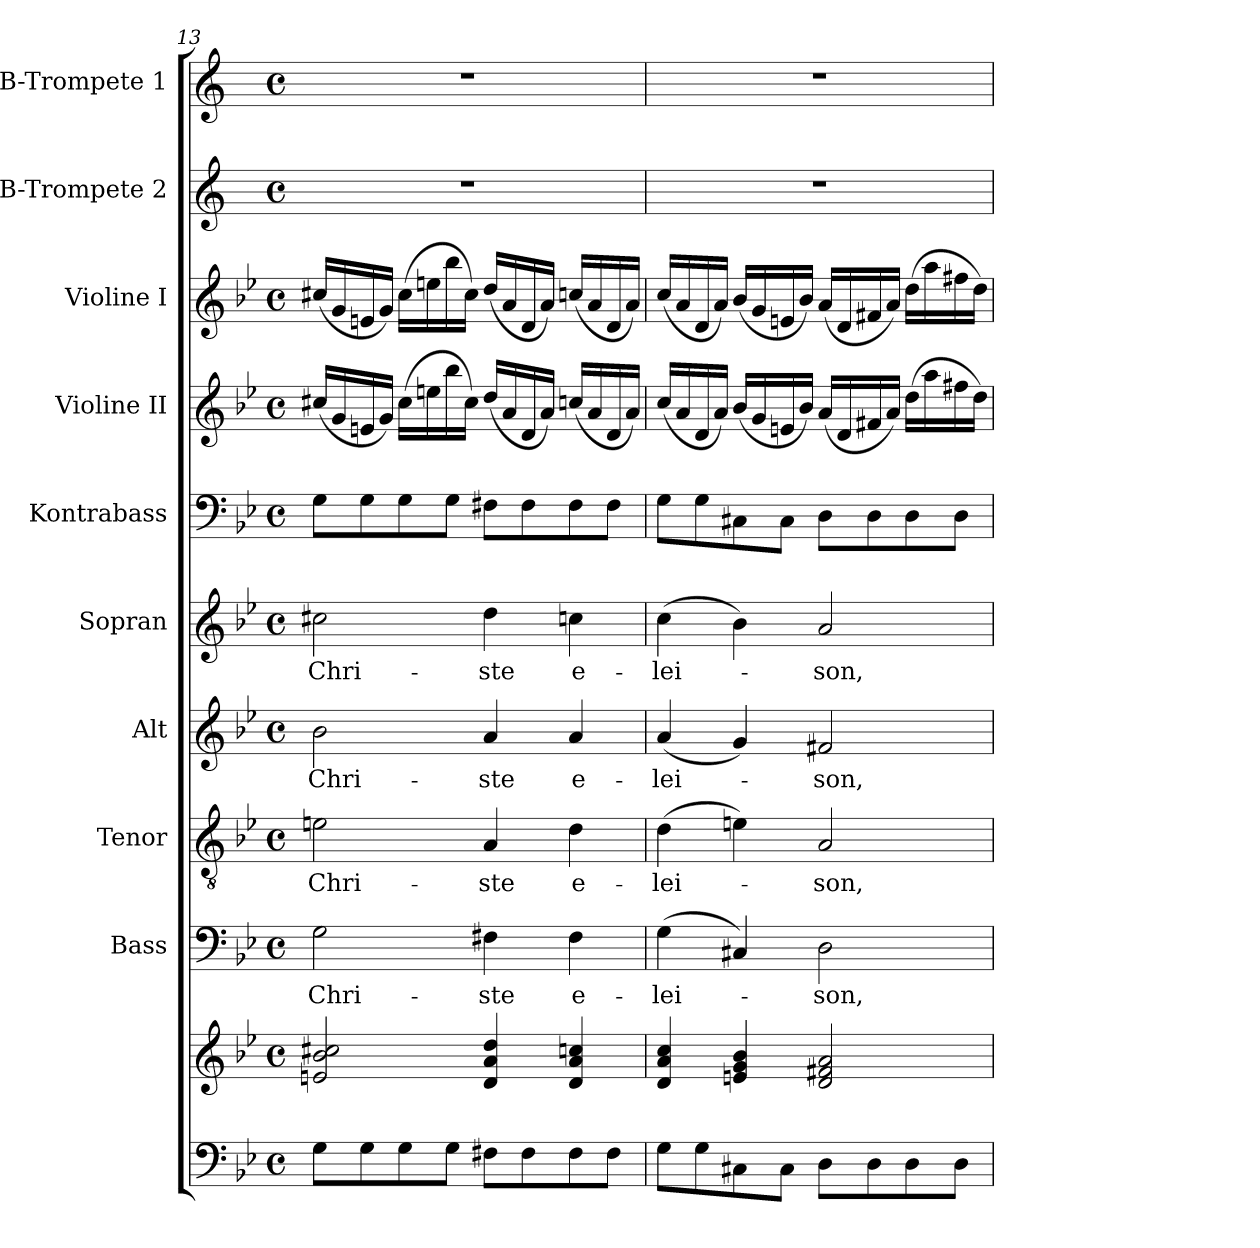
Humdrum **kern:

**kern	**kern	**kern	**text	**kern	**text	**kern	**text	**kern	**text	**kern	**kern	**kern	**kern	**kern
*part10	*part10	*part9	*part9	*part8	*part8	*part7	*part7	*part6	*part6	*part5	*part4	*part3	*part2	*part1
*staff11	*staff10	*staff9	*staff9	*staff8	*staff8	*staff7	*staff7	*staff6	*staff6	*staff5	*staff4	*staff3	*staff2	*staff1
*	*	*I"Bass	*	*I"Tenor	*	*I"Alt	*	*I"Sopran	*	*I"Kontrabass	*I"Violine II	*I"Violine I	*I"B-Trompete 2	*I"B-Trompete 1
*	*	*I'B.	*	*I'T.	*	*I'A.	*	*I'S.	*	*I'Kb.	*I'Vl. II	*I'Vl. I	*I'B Trp. 2	*I'B Trp. 1
*clefF4	*clefG2	*clefF4	*	*clefGv2	*	*clefG2	*	*clefG2	*	*clefF4	*clefG2	*clefG2	*clefG2	*clefG2
*	*	*	*	*	*	*	*	*	*	*ITrd7c12	*	*	*ITrd1c2	*ITrd1c2
*k[b-e-]	*k[b-e-]	*k[b-e-]	*	*k[b-e-]	*	*k[b-e-]	*	*k[b-e-]	*	*k[b-e-]	*k[b-e-]	*k[b-e-]	*k[b-e-]	*k[b-e-]
*B-:	*B-:	*B-:	*	*B-:	*	*B-:	*	*B-:	*	*B-:	*B-:	*B-:	*B-:	*B-:
*M4/4	*M4/4	*M4/4	*	*M4/4	*	*M4/4	*	*M4/4	*	*M4/4	*M4/4	*M4/4	*M4/4	*M4/4
*met(c)	*met(c)	*met(c)	*	*met(c)	*	*met(c)	*	*met(c)	*	*met(c)	*met(c)	*met(c)	*met(c)	*met(c)
=13	=13	=13	=13	=13	=13	=13	=13	=13	=13	=13	=13	=13	=13	=13
!	!	!	!LO:LY:b	!	!LO:LY:b	!	!LO:LY:b	!	!LO:LY:b	!	!	!	!	!
8G\L	2en/ 2b-/ 2cc#X/	2G\	Chri-	2en\	Chri-	2b-\	Chri-	2cc#X\	Chri-	8GG\L	(<16cc#X/LL	(<16cc#X/LL	1r	1r
.	.	.	.	.	.	.	.	.	.	.	16g/	16g/	.	.
8G\	.	.	.	.	.	.	.	.	.	8GG\	16en/	16en/	.	.
.	.	.	.	.	.	.	.	.	.	.	16g/JJ)	16g/JJ)	.	.
8G\	.	.	.	.	.	.	.	.	.	8GG\	(>16cc#\LL	(>16cc#\LL	.	.
.	.	.	.	.	.	.	.	.	.	.	16een\	16een\	.	.
8G\J	.	.	.	.	.	.	.	.	.	8GG\J	16bb-\	16bb-\	.	.
.	.	.	.	.	.	.	.	.	.	.	16cc#\JJ)	16cc#\JJ)	.	.
!	!	!	!LO:LY:b	!	!LO:LY:b	!	!LO:LY:b	!	!LO:LY:b	!	!	!	!	!
8F#X\L	4d/ 4a/ 4dd/	4F#X\	-ste	4A/	-ste	4a/	-ste	4dd\	-ste	8FF#X\L	(<16dd/LL	(<16dd/LL	.	.
.	.	.	.	.	.	.	.	.	.	.	16a/	16a/	.	.
8F#\	.	.	.	.	.	.	.	.	.	8FF#\	16d/	16d/	.	.
.	.	.	.	.	.	.	.	.	.	.	16a/JJ)	16a/JJ)	.	.
!	!	!	!LO:LY:b	!	!LO:LY:b	!	!LO:LY:b	!	!LO:LY:b	!	!	!	!	!
8F#\	4d/ 4a/ 4ccn/	4F#\	e-	4d\	e-	4a/	e-	4ccn\	e-	8FF#\	(<16ccn/LL	(<16ccn/LL	.	.
.	.	.	.	.	.	.	.	.	.	.	16a/	16a/	.	.
8F#\J	.	.	.	.	.	.	.	.	.	8FF#\J	16d/	16d/	.	.
.	.	.	.	.	.	.	.	.	.	.	16a/JJ)	16a/JJ)	.	.
!!LO:PB:g=z
=14	=14	=14	=14	=14	=14	=14	=14	=14	=14	=14	=14	=14	=14	=14
!	!	!	!LO:LY:b	!	!LO:LY:b	!	!LO:LY:b	!	!LO:LY:b	!	!	!	!	!
8G\L	4d/ 4a/ 4cc/	(>4G\	-lei-	(>4d\	-lei-	(<4a/	-lei-	(>4cc\	-lei-	8GG\L	(<16cc/LL	(<16cc/LL	1r	1r
.	.	.	.	.	.	.	.	.	.	.	16a/	16a/	.	.
8G\	.	.	.	.	.	.	.	.	.	8GG\	16d/	16d/	.	.
.	.	.	.	.	.	.	.	.	.	.	16a/JJ)	16a/JJ)	.	.
8C#X\	4en/ 4g/ 4b-/	4C#X/)	.	4en\)	.	4g/)	.	4b-\)	.	8CC#X\	(<16b-/LL	(<16b-/LL	.	.
.	.	.	.	.	.	.	.	.	.	.	16g/	16g/	.	.
8C#\J	.	.	.	.	.	.	.	.	.	8CC#\J	16en/	16en/	.	.
.	.	.	.	.	.	.	.	.	.	.	16b-/JJ)	16b-/JJ)	.	.
!	!	!	!LO:LY:b	!	!LO:LY:b	!	!LO:LY:b	!	!LO:LY:b	!	!	!	!	!
8D\L	2d/ 2f#X/ 2a/	2D\	-son,	2A/	-son,	2f#X/	-son,	2a/	-son,	8DD\L	(<16a/LL	(<16a/LL	.	.
.	.	.	.	.	.	.	.	.	.	.	16d/	16d/	.	.
8D\	.	.	.	.	.	.	.	.	.	8DD\	16f#X/	16f#X/	.	.
.	.	.	.	.	.	.	.	.	.	.	16a/JJ)	16a/JJ)	.	.
8D\	.	.	.	.	.	.	.	.	.	8DD\	(>16dd\LL	(>16dd\LL	.	.
.	.	.	.	.	.	.	.	.	.	.	16aa\	16aa\	.	.
8D\J	.	.	.	.	.	.	.	.	.	8DD\J	16ff#X\	16ff#X\	.	.
.	.	.	.	.	.	.	.	.	.	.	16dd\JJ)	16dd\JJ)	.	.
=	=	=	=	=	=	=	=	=	=	=	=	=	=	=
*-	*-	*-	*-	*-	*-	*-	*-	*-	*-	*-	*-	*-	*-	*-
